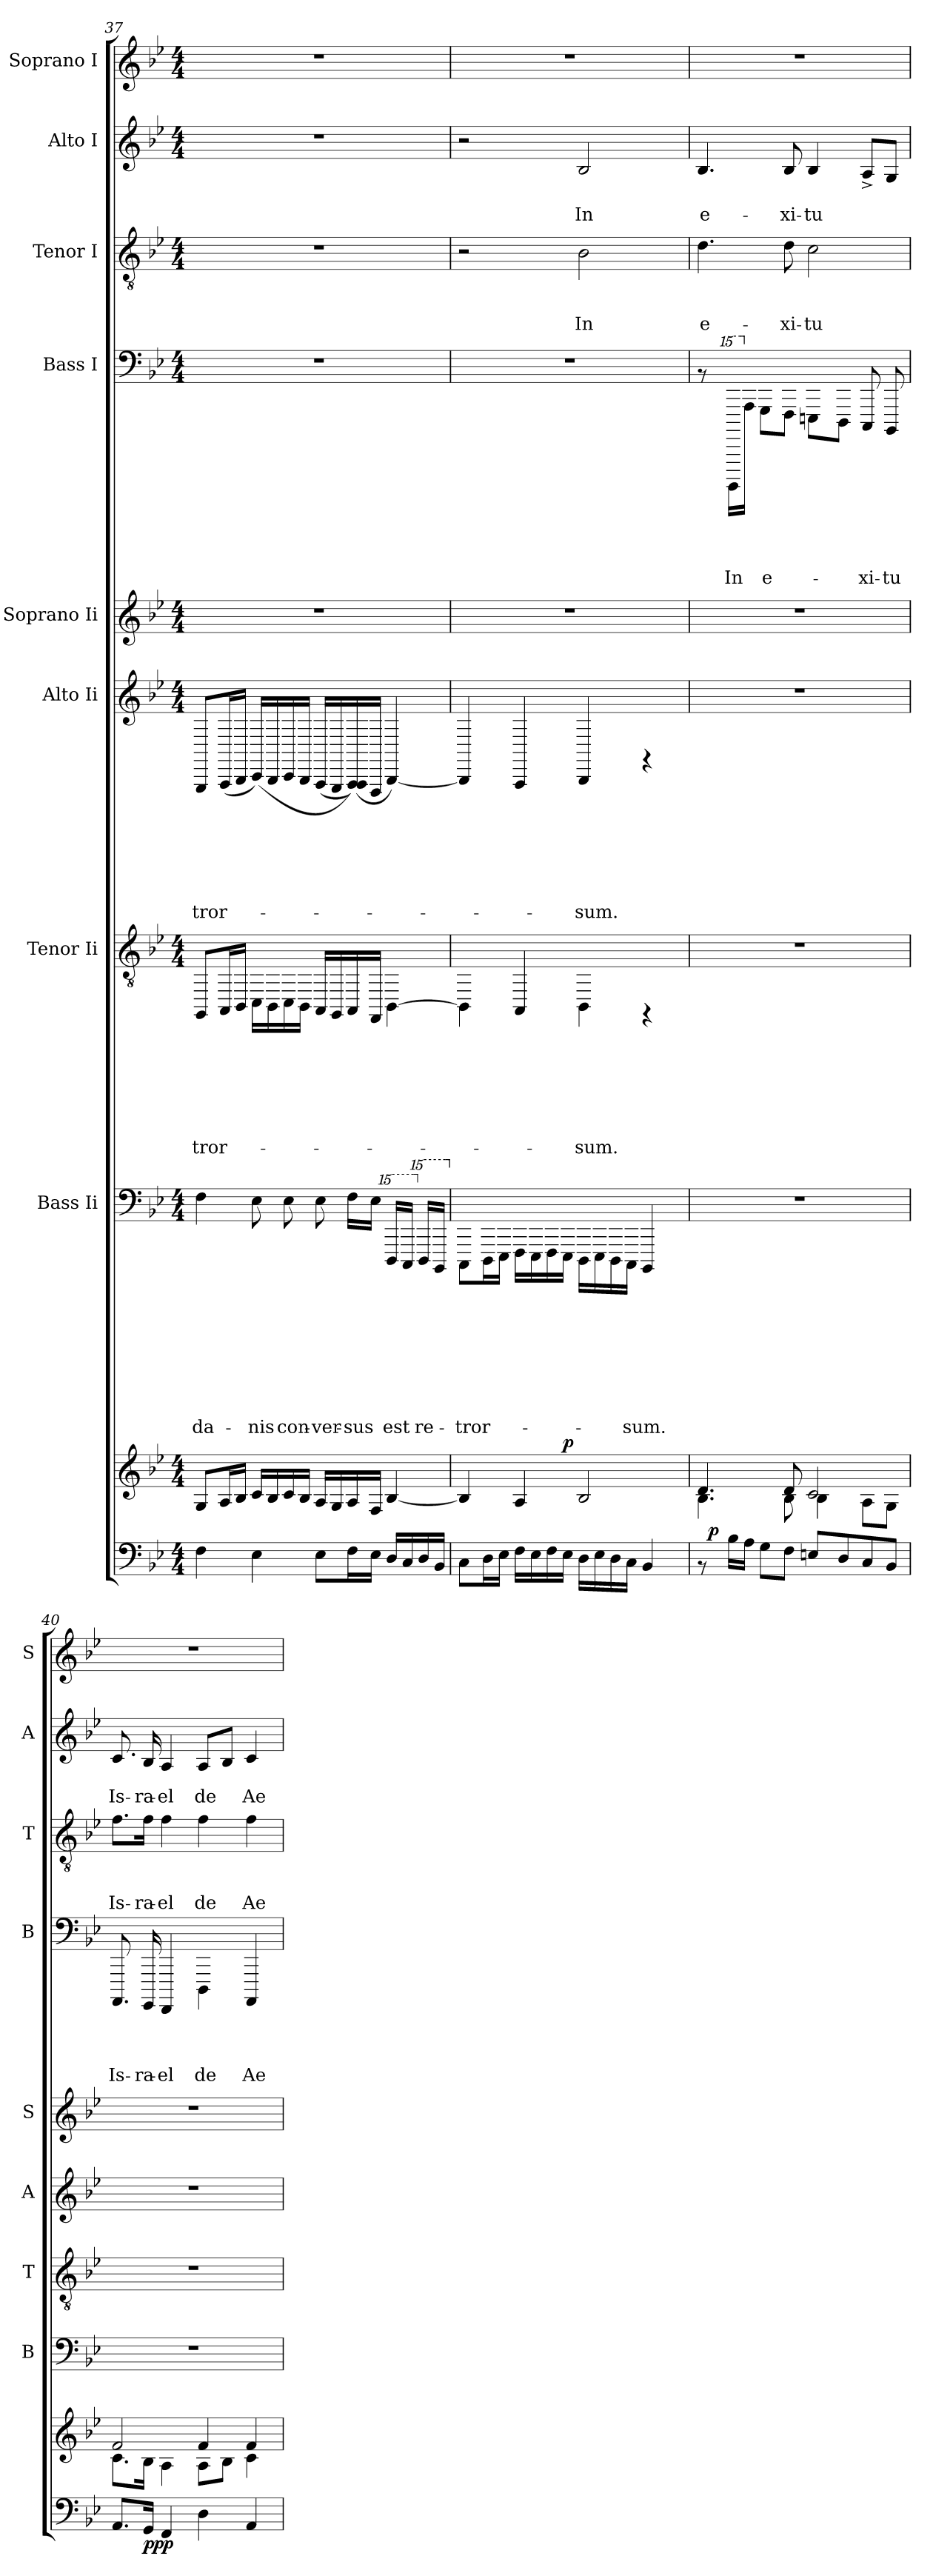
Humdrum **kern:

**kern	**kern	**dynam	**kern	**text	**text	**text	**text	**text	**text	**text	**text	**kern	**text	**text	**text	**text	**text	**text	**text	**kern	**text	**text	**text	**text	**text	**text	**kern	**kern	**text	**text	**text	**text	**kern	**text	**text	**text	**kern	**text	**text	**kern
*part9	*part9	*part9	*part8	*part8	*part8	*part8	*part8	*part8	*part8	*part8	*part8	*part7	*part7	*part7	*part7	*part7	*part7	*part7	*part7	*part6	*part6	*part6	*part6	*part6	*part6	*part6	*part5	*part4	*part4	*part4	*part4	*part4	*part3	*part3	*part3	*part3	*part2	*part2	*part2	*part1
*staff10	*staff9	*staff9/10	*staff8	*staff8	*staff8	*staff8	*staff8	*staff8	*staff8	*staff8	*staff8	*staff7	*staff7	*staff7	*staff7	*staff7	*staff7	*staff7	*staff7	*staff6	*staff6	*staff6	*staff6	*staff6	*staff6	*staff6	*staff5	*staff4	*staff4	*staff4	*staff4	*staff4	*staff3	*staff3	*staff3	*staff3	*staff2	*staff2	*staff2	*staff1
*	*	*	*I"Bass Ii	*	*	*	*	*	*	*	*	*I"Tenor Ii	*	*	*	*	*	*	*	*I"Alto Ii	*	*	*	*	*	*	*I"Soprano Ii	*I"Bass I	*	*	*	*	*I"Tenor I	*	*	*	*I"Alto I	*	*	*I"Soprano I
*	*	*	*I'B	*	*	*	*	*	*	*	*	*I'T	*	*	*	*	*	*	*	*I'A	*	*	*	*	*	*	*I'S	*I'B	*	*	*	*	*I'T	*	*	*	*I'A	*	*	*I'S
*clefF4	*clefG2	*	*clefF4	*	*	*	*	*	*	*	*	*clefGv2	*	*	*	*	*	*	*	*clefG2	*	*	*	*	*	*	*clefG2	*clefF4	*	*	*	*	*clefGv2	*	*	*	*clefG2	*	*	*clefG2
*k[b-e-]	*k[b-e-]	*	*k[b-e-]	*	*	*	*	*	*	*	*	*k[b-e-]	*	*	*	*	*	*	*	*k[b-e-]	*	*	*	*	*	*	*k[b-e-]	*k[b-e-]	*	*	*	*	*k[b-e-]	*	*	*	*k[b-e-]	*	*	*k[b-e-]
*B-:	*B-:	*	*B-:	*	*	*	*	*	*	*	*	*B-:	*	*	*	*	*	*	*	*B-:	*	*	*	*	*	*	*B-:	*B-:	*	*	*	*	*B-:	*	*	*	*B-:	*	*	*B-:
*M4/4	*M4/4	*	*M4/4	*	*	*	*	*	*	*	*	*M4/4	*	*	*	*	*	*	*	*M4/4	*	*	*	*	*	*	*M4/4	*M4/4	*	*	*	*	*M4/4	*	*	*	*M4/4	*	*	*M4/4
=37	=37	=37	=37	=37	=37	=37	=37	=37	=37	=37	=37	=37	=37	=37	=37	=37	=37	=37	=37	=37	=37	=37	=37	=37	=37	=37	=37	=37	=37	=37	=37	=37	=37	=37	=37	=37	=37	=37	=37	=37
!	!	!	!	!	!	!	!	!	!	!	!LO:LY:b	!	!	!	!	!	!	!	!LO:LY:b	!	!	!	!	!	!	!LO:LY:b	!	!	!	!	!	!	!	!	!	!	!	!	!	!
4F\	8G/L	.	4F\	.	.	.	.	.	.	.	-da-	8GGG/L	.	.	.	.	.	.	-tror-	8GGG/L	.	.	.	.	.	-tror-	1r	1r	.	.	.	.	1r	.	.	.	1r	.	.	1r
.	16A/L	.	.	.	.	.	.	.	.	.	.	16AAA/L	.	.	.	.	.	.	.	(>16AAA/L	.	.	.	.	.	.	.	.	.	.	.	.	.	.	.	.	.	.	.	.
.	16B-/JJ	.	.	.	.	.	.	.	.	.	.	16BBB-/JJ	.	.	.	.	.	.	.	16BBB-/JJ	.	.	.	.	.	.	.	.	.	.	.	.	.	.	.	.	.	.	.	.
!	!	!	!	!	!	!	!	!	!	!	!LO:LY:b	!	!	!	!	!	!	!	!	!	!	!	!	!	!	!	!	!	!	!	!	!	!	!	!	!	!	!	!	!
4E-\	16c/LL	.	8E-\	.	.	.	.	.	.	.	-nis	16CC\LL	.	.	.	.	.	.	.	(<16CC/LL)	.	.	.	.	.	.	.	.	.	.	.	.	.	.	.	.	.	.	.	.
.	16B-/	.	.	.	.	.	.	.	.	.	.	16BBB-\	.	.	.	.	.	.	.	16BBB-/	.	.	.	.	.	.	.	.	.	.	.	.	.	.	.	.	.	.	.	.
!	!	!	!	!	!	!	!	!	!	!	!LO:LY:b	!	!	!	!	!	!	!	!	!	!	!	!	!	!	!	!	!	!	!	!	!	!	!	!	!	!	!	!	!
.	16c/	.	8E-\	.	.	.	.	.	.	.	con-	16CC\	.	.	.	.	.	.	.	16CC/	.	.	.	.	.	.	.	.	.	.	.	.	.	.	.	.	.	.	.	.
.	16B-/JJ	.	.	.	.	.	.	.	.	.	.	16BBB-\JJ	.	.	.	.	.	.	.	16BBB-/JJ	.	.	.	.	.	.	.	.	.	.	.	.	.	.	.	.	.	.	.	.
!	!	!	!	!	!	!	!	!	!	!	!LO:LY:b	!	!	!	!	!	!	!	!	!	!	!	!	!	!	!	!	!	!	!	!	!	!	!	!	!	!	!	!	!
8E-\L	16A/LL	.	8E-\	.	.	.	.	.	.	.	-ver-	16AAA/LL	.	.	.	.	.	.	.	(<16AAA/LL	.	.	.	.	.	.	.	.	.	.	.	.	.	.	.	.	.	.	.	.
.	16G/	.	.	.	.	.	.	.	.	.	.	16GGG/	.	.	.	.	.	.	.	16GGG/	.	.	.	.	.	.	.	.	.	.	.	.	.	.	.	.	.	.	.	.
!	!	!	!	!	!	!	!	!	!	!	!LO:LY:b	!	!	!	!	!	!	!	!	!	!	!	!	!	!	!	!	!	!	!	!	!	!	!	!	!	!	!	!	!
16F\L	16A/	.	16F\LL	.	.	.	.	.	.	.	-sus	16AAA/	.	.	.	.	.	.	.	(>16AAA/ 16AAA/))	.	.	.	.	.	.	.	.	.	.	.	.	.	.	.	.	.	.	.	.
16E-\JJ	16F/JJ	.	16E-\JJ	.	.	.	.	.	.	.	.	16FFF/JJ	.	.	.	.	.	.	.	16FFF/JJ	.	.	.	.	.	.	.	.	.	.	.	.	.	.	.	.	.	.	.	.
*	*	*	*15ma	*	*	*	*	*	*	*	*	*	*	*	*	*	*	*	*	*	*	*	*	*	*	*	*	*	*	*	*	*	*	*	*	*	*	*	*	*
!	!	!	!	!	!	!	!	!	!	!	!LO:LY:b	!	!	!	!	!	!	!	!	!	!	!	!	!	!	!	!	!	!	!	!	!	!	!	!	!	!	!	!	!
16D/LL	[<4B-/	.	16D/LL	.	.	.	.	.	.	.	est	[>4BBB-\	.	.	.	.	.	.	.	[<4BBB-/)	.	.	.	.	.	.	.	.	.	.	.	.	.	.	.	.	.	.	.	.
16C/	.	.	16C/JJ	.	.	.	.	.	.	.	.	.	.	.	.	.	.	.	.	.	.	.	.	.	.	.	.	.	.	.	.	.	.	.	.	.	.	.	.	.
*	*	*	*X15ma	*	*	*	*	*	*	*	*	*	*	*	*	*	*	*	*	*	*	*	*	*	*	*	*	*	*	*	*	*	*	*	*	*	*	*	*	*
*	*	*	*15ma	*	*	*	*	*	*	*	*	*	*	*	*	*	*	*	*	*	*	*	*	*	*	*	*	*	*	*	*	*	*	*	*	*	*	*	*	*
!	!	!	!	!	!	!	!	!	!	!	!LO:LY:b	!	!	!	!	!	!	!	!	!	!	!	!	!	!	!	!	!	!	!	!	!	!	!	!	!	!	!	!	!
16D/	.	.	16D/LL	.	.	.	.	.	.	.	re-	.	.	.	.	.	.	.	.	.	.	.	.	.	.	.	.	.	.	.	.	.	.	.	.	.	.	.	.	.
16BB-/JJ	.	.	16BB-/JJ	.	.	.	.	.	.	.	.	.	.	.	.	.	.	.	.	.	.	.	.	.	.	.	.	.	.	.	.	.	.	.	.	.	.	.	.	.
=38	=38	=38	=38	=38	=38	=38	=38	=38	=38	=38	=38	=38	=38	=38	=38	=38	=38	=38	=38	=38	=38	=38	=38	=38	=38	=38	=38	=38	=38	=38	=38	=38	=38	=38	=38	=38	=38	=38	=38	=38
*	*	*	*X15ma	*	*	*	*	*	*	*	*	*	*	*	*	*	*	*	*	*	*	*	*	*	*	*	*	*	*	*	*	*	*	*	*	*	*	*	*	*
!	!	!	!	!	!	!	!	!	!	!	!LO:LY:b	!	!	!	!	!	!	!	!	!	!	!	!	!	!	!	!	!	!	!	!	!	!	!	!	!	!	!	!	!
*	*^	*	*	*	*	*	*	*	*	*	*	*	*	*	*	*	*	*	*	*	*	*	*	*	*	*	*	*	*	*	*	*	*	*	*	*	*	*	*	*
8C\L	4B-/]	4..ryy	.	8CCC\L	.	.	.	.	.	.	.	-tror-	4BBB-\]	.	.	.	.	.	.	.	4BBB-/]	.	.	.	.	.	.	1r	1r	.	.	.	.	2r	.	.	.	2r	.	.	1r
16D\L	.	.	.	16DDD\L	.	.	.	.	.	.	.	.	.	.	.	.	.	.	.	.	.	.	.	.	.	.	.	.	.	.	.	.	.	.	.	.	.	.	.	.	.
16E-\JJ	.	.	.	16EEE-\JJ	.	.	.	.	.	.	.	.	.	.	.	.	.	.	.	.	.	.	.	.	.	.	.	.	.	.	.	.	.	.	.	.	.	.	.	.	.
16F\LL	4A/	.	.	16FFF\LL	.	.	.	.	.	.	.	.	4AAA/	.	.	.	.	.	.	.	4AAA/	.	.	.	.	.	.	.	.	.	.	.	.	.	.	.	.	.	.	.	.
16E-\	.	.	.	16EEE-\	.	.	.	.	.	.	.	.	.	.	.	.	.	.	.	.	.	.	.	.	.	.	.	.	.	.	.	.	.	.	.	.	.	.	.	.	.
16F\	.	.	.	16FFF\	.	.	.	.	.	.	.	.	.	.	.	.	.	.	.	.	.	.	.	.	.	.	.	.	.	.	.	.	.	.	.	.	.	.	.	.	.
!	!	!	!LO:DY:a	!	!	!	!	!	!	!	!	!	!	!	!	!	!	!	!	!	!	!	!	!	!	!	!	!	!	!	!	!	!	!	!	!	!	!	!	!	!
16E-\JJ	.	2ryy	p	16EEE-\JJ	.	.	.	.	.	.	.	.	.	.	.	.	.	.	.	.	.	.	.	.	.	.	.	.	.	.	.	.	.	.	.	.	.	.	.	.	.
!	!	!	!	!	!	!	!	!	!	!	!	!	!	!	!	!	!	!	!	!LO:LY:b	!	!	!	!	!	!	!LO:LY:b	!	!	!	!	!	!	!	!	!	!LO:LY:b	!	!	!LO:LY:b	!
16D\LL	2B-/	.	.	16DDD\LL	.	.	.	.	.	.	.	.	4BBB-\	.	.	.	.	.	.	-sum.	4BBB-/	.	.	.	.	.	-sum.	.	.	.	.	.	.	2B-\	.	.	In	2B-/	.	In	.
16E-\	.	.	.	16EEE-\	.	.	.	.	.	.	.	.	.	.	.	.	.	.	.	.	.	.	.	.	.	.	.	.	.	.	.	.	.	.	.	.	.	.	.	.	.
16D\	.	.	.	16DDD\	.	.	.	.	.	.	.	.	.	.	.	.	.	.	.	.	.	.	.	.	.	.	.	.	.	.	.	.	.	.	.	.	.	.	.	.	.
!	!	!	!	!	!	!	!	!	!	!	!	!LO:LY:b	!	!	!	!	!	!	!	!	!	!	!	!	!	!	!	!	!	!	!	!	!	!	!	!	!	!	!	!	!
16C\JJ	.	.	.	16CCC\JJ	.	.	.	.	.	.	.	-sum.	.	.	.	.	.	.	.	.	.	.	.	.	.	.	.	.	.	.	.	.	.	.	.	.	.	.	.	.	.
4BB-/	.	.	.	4BBBB-/	.	.	.	.	.	.	.	.	4rFFF	.	.	.	.	.	.	.	4rFF	.	.	.	.	.	.	.	.	.	.	.	.	.	.	.	.	.	.	.	.
.	.	16ryy	.	.	.	.	.	.	.	.	.	.	.	.	.	.	.	.	.	.	.	.	.	.	.	.	.	.	.	.	.	.	.	.	.	.	.	.	.	.	.
!!LO:PB:g=z
=39	=39	=39	=39	=39	=39	=39	=39	=39	=39	=39	=39	=39	=39	=39	=39	=39	=39	=39	=39	=39	=39	=39	=39	=39	=39	=39	=39	=39	=39	=39	=39	=39	=39	=39	=39	=39	=39	=39	=39	=39	=39
!	!	!	!	!	!	!	!	!	!	!	!	!	!	!	!	!	!	!	!	!	!	!	!	!	!	!	!	!	!	!	!	!	!	!	!	!	!LO:LY:b	!	!	!LO:LY:b	!
*^	*	*	*	*	*	*	*	*	*	*	*	*	*	*	*	*	*	*	*	*	*	*	*	*	*	*	*	*	*	*	*	*	*	*	*	*	*	*	*	*	*
8rAA	32ryy	4.d/	4.B-\	.	1r	.	.	.	.	.	.	.	.	1r	.	.	.	.	.	.	.	1r	.	.	.	.	.	.	1r	8rAA	.	.	.	.	4.d\	.	.	e-	4.B-/	.	e-	1r
!	!	!	!	!LO:DY:a=2	!	!	!	!	!	!	!	!	!	!	!	!	!	!	!	!	!	!	!	!	!	!	!	!	!	!	!	!	!	!	!	!	!	!	!	!	!	!
.	2ryy	.	.	p	.	.	.	.	.	.	.	.	.	.	.	.	.	.	.	.	.	.	.	.	.	.	.	.	.	.	.	.	.	.	.	.	.	.	.	.	.	.
*	*	*	*	*	*	*	*	*	*	*	*	*	*	*	*	*	*	*	*	*	*	*	*	*	*	*	*	*	*	*15ma	*	*	*	*	*	*	*	*	*	*	*	*
!	!	!	!	!	!	!	!	!	!	!	!	!	!	!	!	!	!	!	!	!	!	!	!	!	!	!	!	!	!	!	!	!	!	!LO:LY:b	!	!	!	!	!	!	!	!
16B-\LL	.	.	.	.	.	.	.	.	.	.	.	.	.	.	.	.	.	.	.	.	.	.	.	.	.	.	.	.	.	16BBBB-\LL	.	.	.	In	.	.	.	.	.	.	.	.
*	*	*	*	*	*	*	*	*	*	*	*	*	*	*	*	*	*	*	*	*	*	*	*	*	*	*	*	*	*	*X15ma	*	*	*	*	*	*	*	*	*	*	*	*
16A\JJ	.	.	.	.	.	.	.	.	.	.	.	.	.	.	.	.	.	.	.	.	.	.	.	.	.	.	.	.	.	16AAA\JJ	.	.	.	.	.	.	.	.	.	.	.	.
!	!	!	!	!	!	!	!	!	!	!	!	!	!	!	!	!	!	!	!	!	!	!	!	!	!	!	!	!	!	!	!	!	!	!LO:LY:b	!	!	!	!	!	!	!	!
8G\L	.	.	.	.	.	.	.	.	.	.	.	.	.	.	.	.	.	.	.	.	.	.	.	.	.	.	.	.	.	8GGG\L	.	.	.	e-	.	.	.	.	.	.	.	.
!	!	!	!	!	!	!	!	!	!	!	!	!	!	!	!	!	!	!	!	!	!	!	!	!	!	!	!	!	!	!	!	!	!	!	!	!	!	!LO:LY:b	!	!	!LO:LY:b	!
8F\J	.	8d/	8B-\	.	.	.	.	.	.	.	.	.	.	.	.	.	.	.	.	.	.	.	.	.	.	.	.	.	.	8FFF\J	.	.	.	.	8d\	.	.	-xi-	8B-/	.	-xi-	.
!	!	!	!	!	!	!	!	!	!	!	!	!	!	!	!	!	!	!	!	!	!	!	!	!	!	!	!	!	!	!	!	!	!	!	!	!	!	!LO:LY:b	!	!	!LO:LY:b	!
8En/L	.	2c/	4B-\	.	.	.	.	.	.	.	.	.	.	.	.	.	.	.	.	.	.	.	.	.	.	.	.	.	.	8EEEn\L	.	.	.	.	2c\	.	.	-tu	4B-/	.	-tu	.
.	4...ryy	.	.	.	.	.	.	.	.	.	.	.	.	.	.	.	.	.	.	.	.	.	.	.	.	.	.	.	.	.	.	.	.	.	.	.	.	.	.	.	.	.
8D/	.	.	.	.	.	.	.	.	.	.	.	.	.	.	.	.	.	.	.	.	.	.	.	.	.	.	.	.	.	8DDD\J	.	.	.	.	.	.	.	.	.	.	.	.
!	!	!	!	!	!	!	!	!	!	!	!	!	!	!	!	!	!	!	!	!	!	!	!	!	!	!	!	!	!	!	!	!	!	!LO:LY:b	!	!	!	!	!	!	!	!
8C/	.	.	8A\L	.	.	.	.	.	.	.	.	.	.	.	.	.	.	.	.	.	.	.	.	.	.	.	.	.	.	8CCC/	.	.	.	-xi-	.	.	.	.	8A^</L	.	.	.
!	!	!	!	!	!	!	!	!	!	!	!	!	!	!	!	!	!	!	!	!	!	!	!	!	!	!	!	!	!	!	!	!	!	!LO:LY:b	!	!	!	!	!	!	!	!
8BB-/J	.	.	8G\J	.	.	.	.	.	.	.	.	.	.	.	.	.	.	.	.	.	.	.	.	.	.	.	.	.	.	8BBBB-/	.	.	.	-tu	.	.	.	.	8G/J	.	.	.
=40	=40	=40	=40	=40	=40	=40	=40	=40	=40	=40	=40	=40	=40	=40	=40	=40	=40	=40	=40	=40	=40	=40	=40	=40	=40	=40	=40	=40	=40	=40	=40	=40	=40	=40	=40	=40	=40	=40	=40	=40	=40	=40
!	!	!	!	!	!	!	!	!	!	!	!	!	!	!	!	!	!	!	!	!	!	!	!	!	!	!	!	!	!	!	!	!	!	!LO:LY:b	!	!	!	!LO:LY:b	!	!	!LO:LY:b	!
*v	*v	*	*	*	*	*	*	*	*	*	*	*	*	*	*	*	*	*	*	*	*	*	*	*	*	*	*	*	*	*	*	*	*	*	*	*	*	*	*	*	*	*
8.AA/L	2f/	8.c\L	.	1r	.	.	.	.	.	.	.	.	1r	.	.	.	.	.	.	.	1r	.	.	.	.	.	.	1r	8.AAAA/	.	.	.	Is-	8.f\L	.	.	Is-	8.c/	.	Is-	1r
!	!	!	!LO:DY:b=2	!	!	!	!	!	!	!	!	!	!	!	!	!	!	!	!	!	!	!	!	!	!	!	!	!	!	!	!	!	!LO:LY:b	!	!	!	!LO:LY:b	!	!	!LO:LY:b	!
16GG/Jk	.	16B-\Jk	ppp	.	.	.	.	.	.	.	.	.	.	.	.	.	.	.	.	.	.	.	.	.	.	.	.	.	16GGGG/	.	.	.	-ra-	16f\Jk	.	.	-ra-	16B-/	.	-ra-	.
!	!	!	!	!	!	!	!	!	!	!	!	!	!	!	!	!	!	!	!	!	!	!	!	!	!	!	!	!	!	!	!	!	!LO:LY:b	!	!	!	!LO:LY:b	!	!	!LO:LY:b	!
4FF/	.	4A\	.	.	.	.	.	.	.	.	.	.	.	.	.	.	.	.	.	.	.	.	.	.	.	.	.	.	4FFFF/	.	.	.	-el	4f\	.	.	-el	4A/	.	-el	.
!	!	!	!	!	!	!	!	!	!	!	!	!	!	!	!	!	!	!	!	!	!	!	!	!	!	!	!	!	!	!	!	!	!LO:LY:b	!	!	!	!LO:LY:b	!	!	!LO:LY:b	!
4D\	4f/	8A\L	.	.	.	.	.	.	.	.	.	.	.	.	.	.	.	.	.	.	.	.	.	.	.	.	.	.	4DDD\	.	.	.	de	4f\	.	.	de	8A/L	.	de	.
.	.	8B-\J	.	.	.	.	.	.	.	.	.	.	.	.	.	.	.	.	.	.	.	.	.	.	.	.	.	.	.	.	.	.	.	.	.	.	.	8B-/J	.	.	.
!	!	!	!	!	!	!	!	!	!	!	!	!	!	!	!	!	!	!	!	!	!	!	!	!	!	!	!	!	!	!	!	!	!LO:LY:b	!	!	!	!LO:LY:b	!	!	!LO:LY:b	!
4AA/	4f/	4c\	.	.	.	.	.	.	.	.	.	.	.	.	.	.	.	.	.	.	.	.	.	.	.	.	.	.	4AAAA/	.	.	.	Ae-	4f\	.	.	Ae-	4c/	.	Ae-	.
*	*v	*v	*	*	*	*	*	*	*	*	*	*	*	*	*	*	*	*	*	*	*	*	*	*	*	*	*	*	*	*	*	*	*	*	*	*	*	*	*	*	*
=	=	=	=	=	=	=	=	=	=	=	=	=	=	=	=	=	=	=	=	=	=	=	=	=	=	=	=	=	=	=	=	=	=	=	=	=	=	=	=	=
*-	*-	*-	*-	*-	*-	*-	*-	*-	*-	*-	*-	*-	*-	*-	*-	*-	*-	*-	*-	*-	*-	*-	*-	*-	*-	*-	*-	*-	*-	*-	*-	*-	*-	*-	*-	*-	*-	*-	*-	*-
